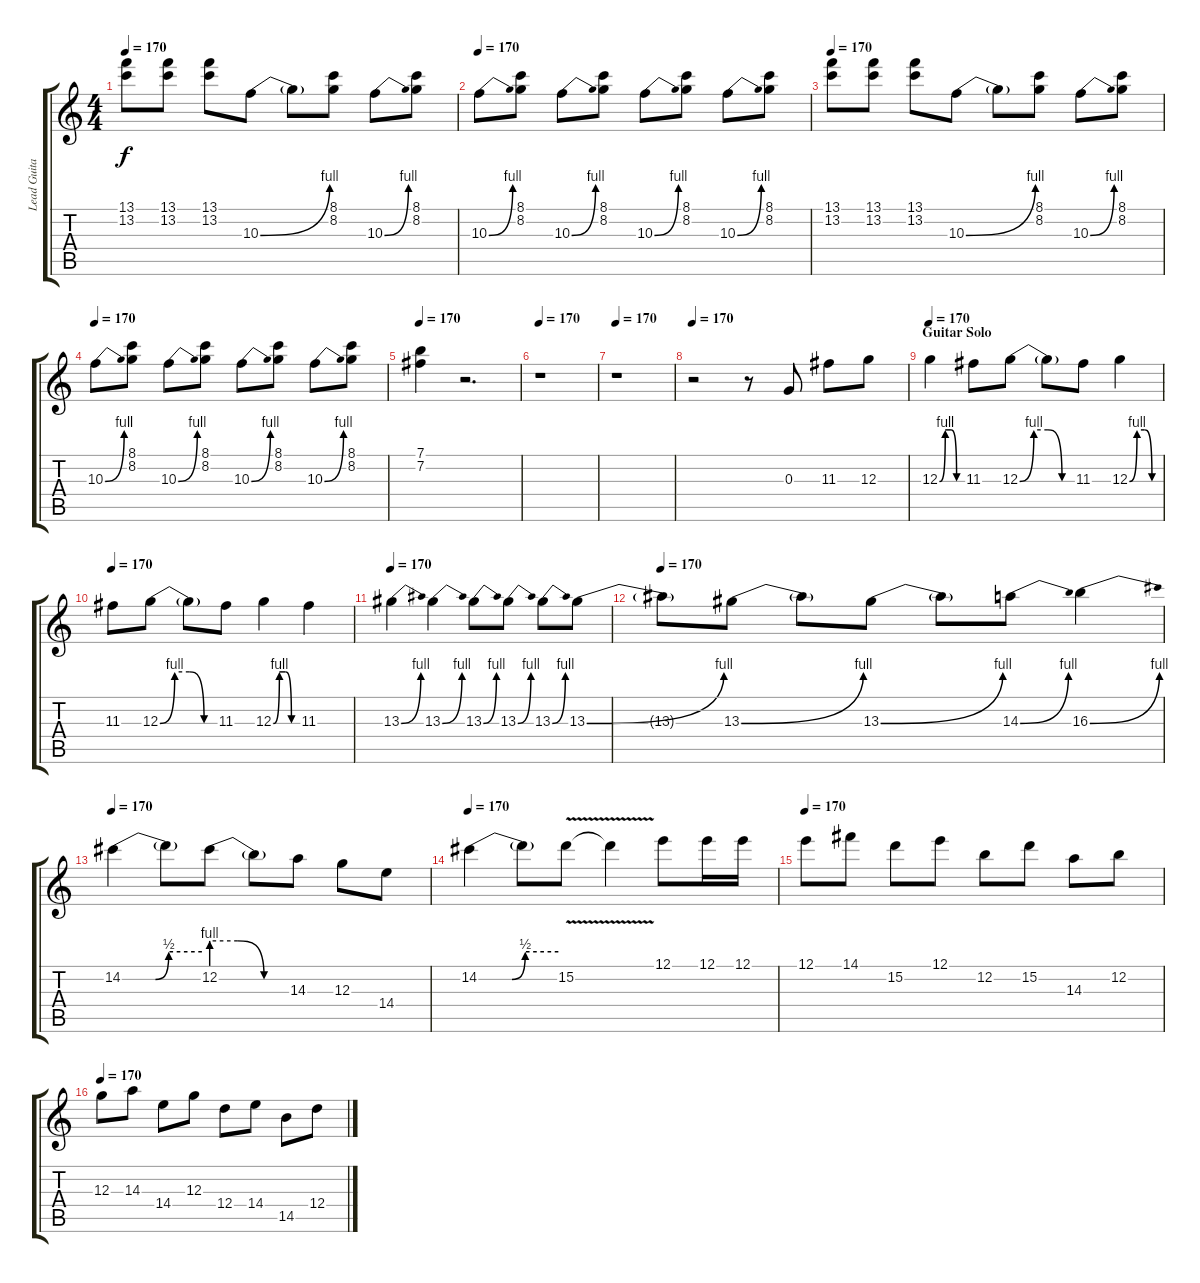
\track ("Lead Guitar" "Lead Guita") {instrument overdrivenguitar}
\staff {score tabs}
\tuning (E4 B3 G3 D3 A2 E2) {hide}
\ts (4 4)
\tempo 170
\clef g2
\ks c
(13.1 13.2).8{dy f} (13.1 13.2).8 (13.1 13.2).8 10.3{be (bend 0 0 60 4)}.8 10.3{t}.8 (8.1 8.2).8 10.3{be (bend 0 0 60 4)}.8 (8.1 8.2).8 |
\tempo 170
10.3{be (bend 0 0 60 4)}.8 (8.1 8.2).8 10.3{be (bend 0 0 60 4)}.8 (8.1 8.2).8 10.3{be (bend 0 0 60 4)}.8 (8.1 8.2).8 10.3{be (bend 0 0 60 4)}.8 (8.1 8.2).8 |
\tempo 170
(13.1 13.2).8 (13.1 13.2).8 (13.1 13.2).8 10.3{be (bend 0 0 60 4)}.8 10.3{t}.8 (8.1 8.2).8 10.3{be (bend 0 0 60 4)}.8 (8.1 8.2).8 |
\tempo 170
10.3{be (bend 0 0 60 4)}.8 (8.1 8.2).8 10.3{be (bend 0 0 60 4)}.8 (8.1 8.2).8 10.3{be (bend 0 0 60 4)}.8 (8.1 8.2).8 10.3{be (bend 0 0 60 4)}.8 (8.1 8.2).8 |
\tempo 170
(7.1 7.2).4 r.2{d} |
\tempo 170
r.1 |
\tempo 170
r.1 |
\tempo 170
r.2{volume 16} r.8 0.3.8 11.3.8 12.3.8 |
\section ("" "Guitar Solo")
\tempo 170
12.3{be (custom 0 0 15 4 30 4 45 0 60 0)}.4{volume 16} 11.3.8 12.3{be (custom 0 0 15 4 30 4 45 0 60 0)}.8 12.3{t}.8 11.3.8 12.3{be (custom 0 0 15 4 30 4 45 0 60 0)}.4 |
\tempo 170
11.3.8{volume 16} 12.3{be (custom 0 0 15 4 30 4 45 0 60 0)}.8 12.3{t}.8 11.3.8 12.3{be (custom 0 0 15 4 30 4 45 0 60 0)}.4 11.3.4 |
\tempo 170
13.3{be (bend 0 0 60 4)}.4{volume 16} 13.3{be (bend 0 0 60 4)}.4 13.3{be (bend 0 0 60 4)}.8 13.3{be (bend 0 0 60 4)}.8 13.3{be (bend 0 0 60 4)}.8 13.3{be (bend 0 0 60 4)}.8 |
\tempo 170
13.3{t}.8{volume 16} 13.3{be (bend 0 0 60 4)}.8 13.3{t}.8 13.3{be (bend 0 0 60 4)}.8 13.3{t}.8 14.3{be (bend 0 0 60 4)}.8 16.3{be (bend 0 0 60 4)}.4 |
\tempo 170
14.2{be (custom 0 0 25 0 35 2 60 2)}.4{volume 16} 14.2{t}.8 12.2{be (custom 0 4 20 4 40 0 60 0)}.8 12.2{t}.8 14.3.8 12.3.8 14.4.8 |
\tempo 170
14.2{be (custom 0 0 25 0 35 2 60 2)}.4{volume 16} 14.2{t}.8 15.2{v}.8 15.2{t}.4 12.1.8 12.1.16 12.1.16 |
\tempo 170
12.1.8{volume 16} 14.1.8 15.2.8 12.1.8 12.2.8 15.2.8 14.3.8 12.2.8 |
\tempo 170
12.3.8{volume 16} 14.3.8 14.4.8 12.3.8 12.4.8 14.4.8 14.5.8 12.4.8
